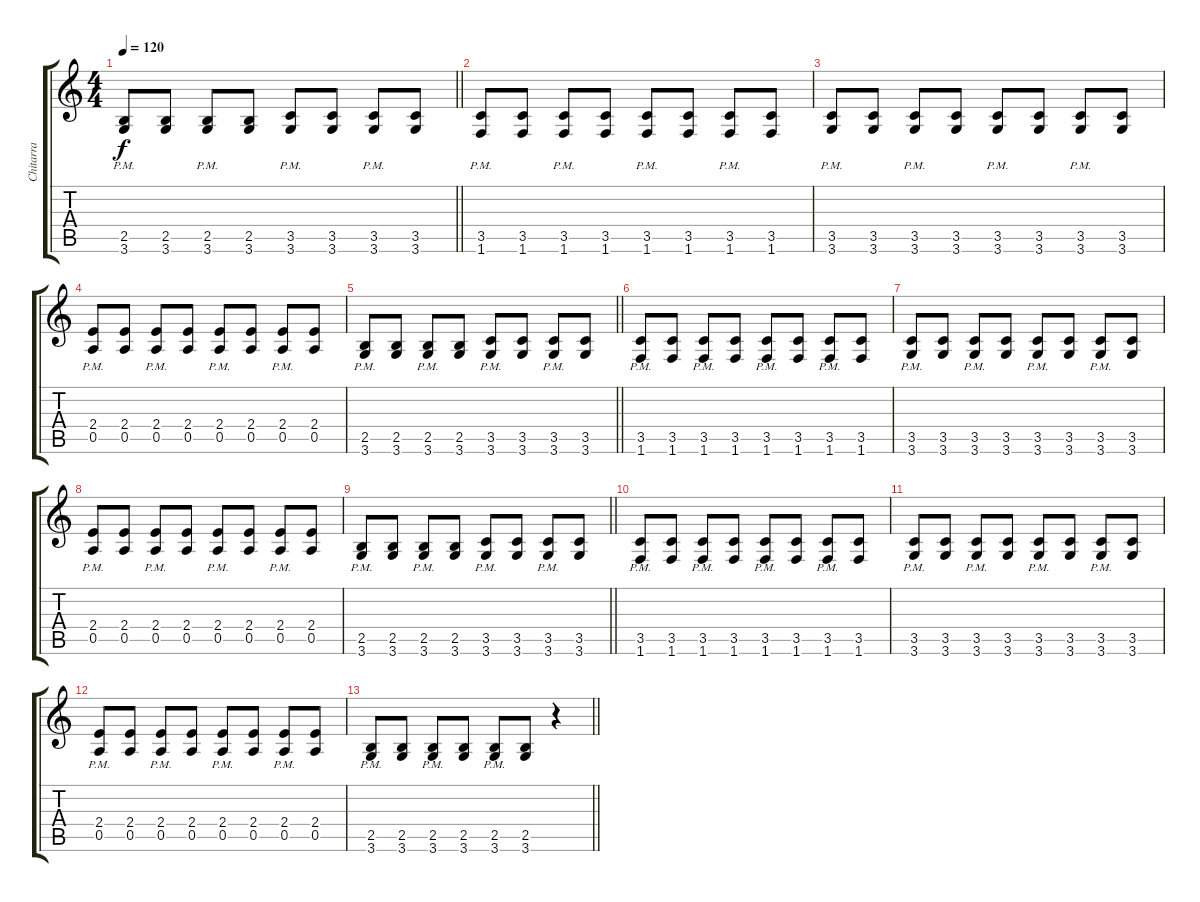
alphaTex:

\track ("Chitarra" "Chitarra") {instrument overdrivenguitar}
\staff {score tabs}
\tuning (E4 B3 G3 D3 A2 E2) {hide}
\ts (4 4)
\tempo 120
\clef g2
\barLineRight lightlight
\ks c
(2.5{pm} 3.6{pm}).8{dy f} (2.5 3.6).8 (2.5{pm} 3.6{pm}).8 (2.5 3.6).8 (3.5{pm} 3.6{pm}).8 (3.5 3.6).8 (3.5{pm} 3.6{pm}).8 (3.5 3.6).8 |
(3.5{pm} 1.6{pm}).8 (3.5 1.6).8 (3.5{pm} 1.6{pm}).8 (3.5 1.6).8 (3.5{pm} 1.6{pm}).8 (3.5 1.6).8 (3.5{pm} 1.6{pm}).8 (3.5 1.6).8 |
(3.5{pm} 3.6{pm}).8 (3.5 3.6).8 (3.5{pm} 3.6{pm}).8 (3.5 3.6).8 (3.5{pm} 3.6{pm}).8 (3.5 3.6).8 (3.5{pm} 3.6{pm}).8 (3.5 3.6).8 |
(2.4{pm} 0.5{pm}).8 (2.4 0.5).8 (2.4{pm} 0.5{pm}).8 (2.4 0.5).8 (2.4{pm} 0.5{pm}).8 (2.4 0.5).8 (2.4{pm} 0.5{pm}).8 (2.4 0.5).8 |
\barLineRight lightlight
(2.5{pm} 3.6{pm}).8 (2.5 3.6).8 (2.5{pm} 3.6{pm}).8 (2.5 3.6).8 (3.5{pm} 3.6{pm}).8 (3.5 3.6).8 (3.5{pm} 3.6{pm}).8 (3.5 3.6).8 |
(3.5 1.6{pm}).8 (3.5 1.6).8 (3.5{pm} 1.6{pm}).8 (3.5 1.6).8 (3.5{pm} 1.6{pm}).8 (3.5 1.6).8 (3.5{pm} 1.6{pm}).8 (3.5 1.6).8 |
(3.5{pm} 3.6{pm}).8 (3.5 3.6).8 (3.5{pm} 3.6{pm}).8 (3.5 3.6).8 (3.5{pm} 3.6{pm}).8 (3.5 3.6).8 (3.5{pm} 3.6{pm}).8 (3.5 3.6).8 |
(2.4{pm} 0.5{pm}).8 (2.4 0.5).8 (2.4{pm} 0.5{pm}).8 (2.4 0.5).8 (2.4{pm} 0.5{pm}).8 (2.4 0.5).8 (2.4{pm} 0.5{pm}).8 (2.4 0.5).8 |
\barLineRight lightlight
(2.5{pm} 3.6{pm}).8 (2.5 3.6).8 (2.5{pm} 3.6{pm}).8 (2.5 3.6).8 (3.5{pm} 3.6{pm}).8 (3.5 3.6).8 (3.5{pm} 3.6{pm}).8 (3.5 3.6).8 |
(3.5{pm} 1.6{pm}).8 (3.5 1.6).8 (3.5{pm} 1.6{pm}).8 (3.5 1.6).8 (3.5{pm} 1.6{pm}).8 (3.5 1.6).8 (3.5{pm} 1.6{pm}).8 (3.5 1.6).8 |
(3.5{pm} 3.6{pm}).8 (3.5 3.6).8 (3.5{pm} 3.6{pm}).8 (3.5 3.6).8 (3.5{pm} 3.6{pm}).8 (3.5 3.6).8 (3.5{pm} 3.6{pm}).8 (3.5 3.6).8 |
(2.4{pm} 0.5{pm}).8 (2.4 0.5).8 (2.4{pm} 0.5{pm}).8 (2.4 0.5).8 (2.4{pm} 0.5{pm}).8 (2.4 0.5).8 (2.4{pm} 0.5{pm}).8 (2.4 0.5).8 |
\barLineRight lightlight
(2.5{pm} 3.6{pm}).8 (2.5 3.6).8 (2.5{pm} 3.6{pm}).8 (2.5 3.6).8 (2.5{pm} 3.6{pm}).8 (2.5 3.6).8 r.4
